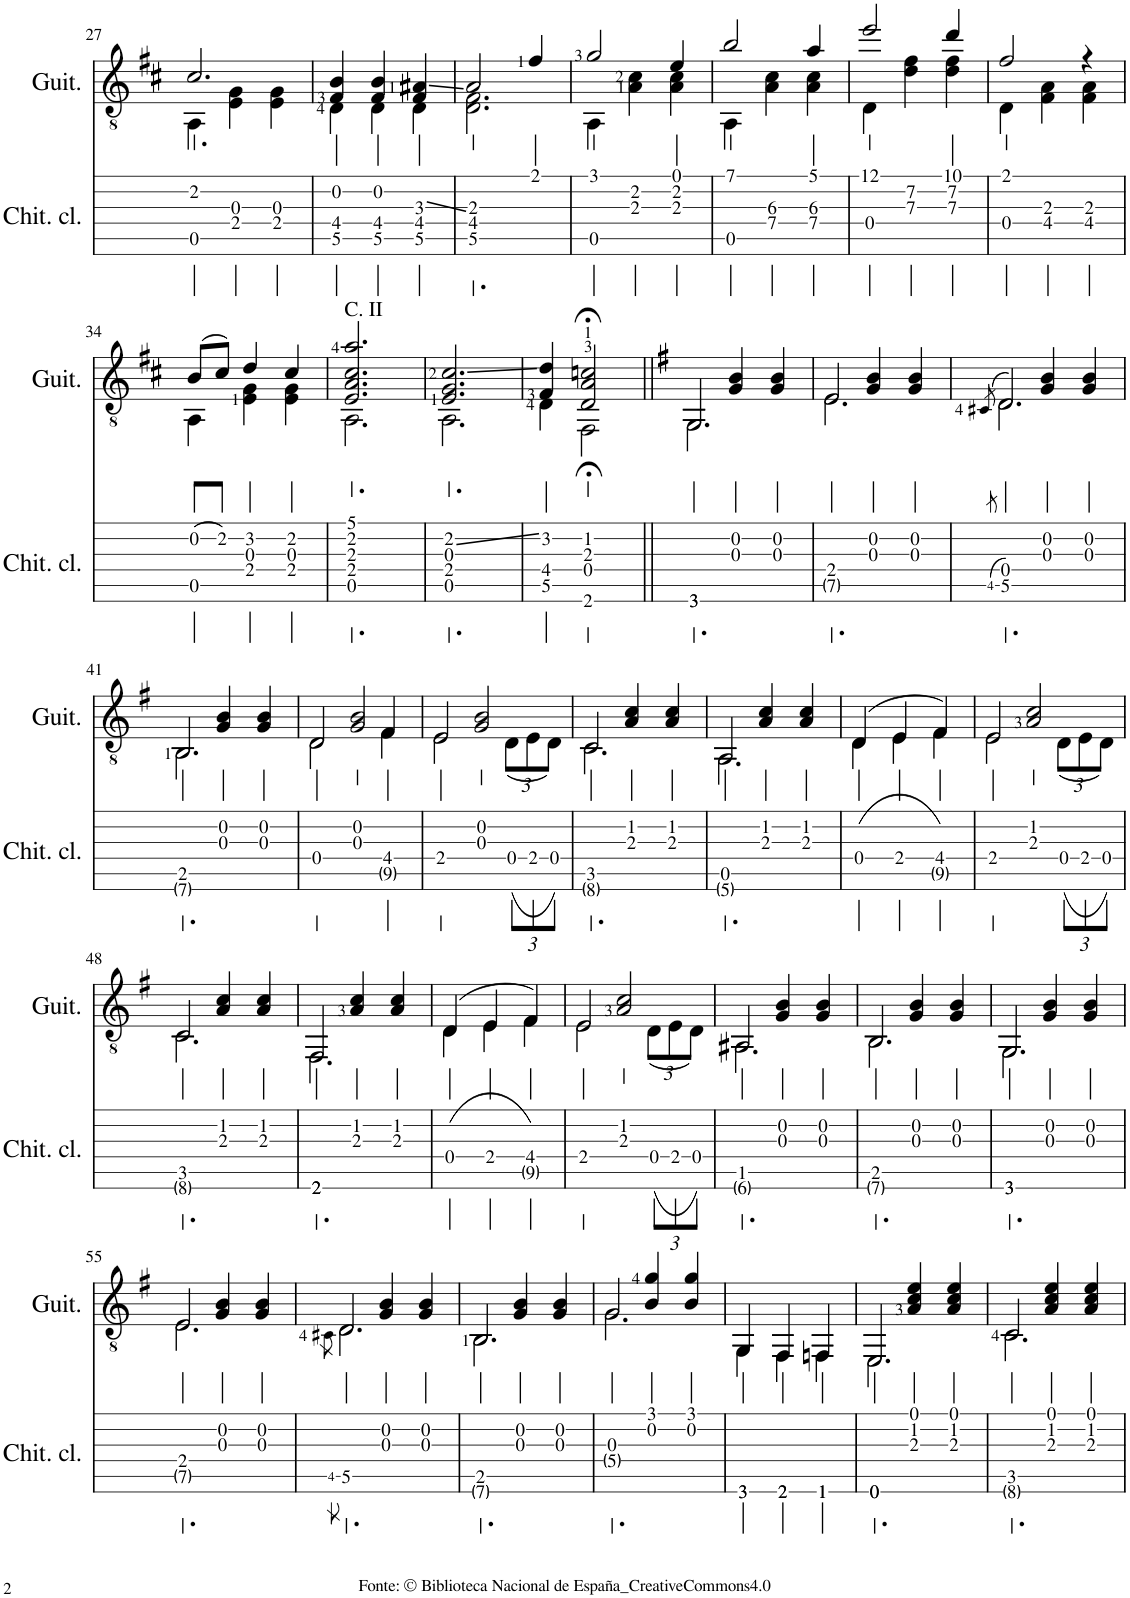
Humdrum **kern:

**kern	**kern
*part2	*part1
*staff2	*staff1
*I"Chitarra classica	*I"Guitar
*I'Chit. cl.	*I'Guit.
!!LO:PB:g=z
*	*clefGv2
*k[f#c#]	*k[f#c#]
*M3/4	*M3/4
=27	=27
*^	*^
2.c#/	4AA\	2.c#/	4AA\
.	4E\ 4G\	.	4E\ 4G\
.	4E\ 4G\	.	4E\ 4G\
=28	=28	=28	=28
4F#/ 4B/	4D\	4F#/ 4B/	4D\
4F#/ 4B/	4D\	4F#/ 4B/	4D\
4F#/ 4A#X/	4D\	4F#/ 4A#X/	4D\
=29	=29	=29	=29
2A/	2.D\ 2.F#\	2A/	2.D\ 2.F#\
4f#/	.	4f#/	.
=30	=30	=30	=30
2g/	4AA\	2g/	4AA\
.	4A\ 4c#\	.	4A\ 4c#\
4e/	4A\ 4c#\	4e/	4A\ 4c#\
=31	=31	=31	=31
2b/	4AA\	2b/	4AA\
.	4A\ 4c#\	.	4A\ 4c#\
4a/	4A\ 4c#\	4a/	4A\ 4c#\
=32	=32	=32	=32
2ee/	4D\	2ee/	4D\
.	4d\ 4f#\	.	4d\ 4f#\
4dd/	4d\ 4f#\	4dd/	4d\ 4f#\
=33	=33	=33	=33
2f#/	4D\	2f#/	4D\
.	4F#\ 4A\	.	4F#\ 4A\
4r	4F#\ 4A\	4r	4F#\ 4A\
!!LO:LB:g=z	!!
=34	=34	=34	=34
(8B/L	4AA\	(8B/L	4AA\
8c#/J)	.	8c#/J)	.
4d/	4E\ 4G\	4d/	4E\ 4G\
4c#/	4E\ 4G\	4c#/	4E\ 4G\
=35	=35	=35	=35
!	!	!LO:TX:a:t=C. II	!
2.E/ 2.A/ 2.c#/ 2.a/	2.AA\	2.E/ 2.A/ 2.c#/ 2.a/	2.AA\
=36	=36	=36	=36
2.E/ 2.G/ 2.c#/	2.AA\	2.E/ 2.G/ 2.c#/	2.AA\
=37	=37	=37	=37
4F#/ 4d/	4D\	4F#/ 4d/	4D\
2D/;< 2A/;< 2cn/;<	2FF#\	2D/;< 2A/;< 2cn/;<	2FF#\
=38||	=38||	=38||	=38||
*k[f#]	*	*k[f#]	*
!LO:N:head=open	!	!LO:N:head=open	!
4GG/	2.GG\	4GG/	2.GG\
4G/ 4B/	.	4G/ 4B/	.
4G/ 4B/	.	4G/ 4B/	.
=39	=39	=39	=39
!LO:N:head=open	!	!LO:N:head=open	!
4E/	2.E\	4E/	2.E\
4G/ 4B/	.	4G/ 4B/	.
4G/ 4B/	.	4G/ 4B/	.
=40	=40	=40	=40
(8qC#X/	.	(8qC#X/	.
!LO:N:head=open	!	!LO:N:head=open	!
4D/)	2.D\	4D/)	2.D\
4G/ 4B/	.	4G/ 4B/	.
4G/ 4B/	.	4G/ 4B/	.
!!LO:LB:g=z	!!
=41	=41	=41	=41
!LO:N:head=open	!	!LO:N:head=open	!
4BB/	2.BB\	4BB/	2.BB\
4G/ 4B/	.	4G/ 4B/	.
4G/ 4B/	.	4G/ 4B/	.
*v	*v	*	*
*	*v	*v
=42	=42
!LO:N:head=open	!LO:N:head=open
*^	*^
*	*^	*	*^
4D/	2D\	2ryy	4D/	2D\	2ryy
2G/ 2B/	.	.	2G/ 2B/	.	.
.	4F#\	4F#/	.	4F#\	4F#/
=43	=43	=43	=43	=43	=43
!LO:N:head=open	!	!	!LO:N:head=open	!	!
*	*v	*v	*	*	*
*	*	*	*v	*v
4E/	2E\	4E/	2E\
2G/ 2B/	.	2G/ 2B/	.
*	*Xbrackettup	*	*Xbrackettup
.	(12D\L	.	(12D\L
.	12E\	.	12E\
.	12D\J)	.	12D\J)
=44	=44	=44	=44
!LO:N:head=open	!	!LO:N:head=open	!
4C/	2.C\	4C/	2.C\
4A/ 4c/	.	4A/ 4c/	.
4A/ 4c/	.	4A/ 4c/	.
=45	=45	=45	=45
!LO:N:head=open	!	!LO:N:head=open	!
4AA/	2.AA\	4AA/	2.AA\
4A/ 4c/	.	4A/ 4c/	.
4A/ 4c/	.	4A/ 4c/	.
=46	=46	=46	=46
(4D/	4D\	(4D/	4D\
4E/	4E\	4E/	4E\
4F#/)	4F#\	4F#/)	4F#\
=47	=47	=47	=47
!LO:N:head=open	!	!LO:N:head=open	!
4E/	2E\	4E/	2E\
2A/ 2c/	.	2A/ 2c/	.
.	(12D\L	.	(12D\L
.	12E\	.	12E\
.	12D\J)	.	12D\J)
!!LO:LB:g=z	!!
=48	=48	=48	=48
!LO:N:head=open	!	!LO:N:head=open	!
4C/	2.C\	4C/	2.C\
4A/ 4c/	.	4A/ 4c/	.
4A/ 4c/	.	4A/ 4c/	.
=49	=49	=49	=49
!LO:N:head=open	!	!LO:N:head=open	!
4FF#/	2.FF#\	4FF#/	2.FF#\
4A/ 4c/	.	4A/ 4c/	.
4A/ 4c/	.	4A/ 4c/	.
=50	=50	=50	=50
(4D/	4D\	(4D/	4D\
4E/	4E\	4E/	4E\
4F#/)	4F#\	4F#/)	4F#\
=51	=51	=51	=51
!LO:N:head=open	!	!LO:N:head=open	!
4E/	2E\	4E/	2E\
2A/ 2c/	.	2A/ 2c/	.
.	(12D\L	.	(12D\L
.	12E\	.	12E\
.	12D\J)	.	12D\J)
=52	=52	=52	=52
!LO:N:head=open	!	!LO:N:head=open	!
4AA#X/	2.AA#\	4AA#X/	2.AA#\
4G/ 4B/	.	4G/ 4B/	.
4G/ 4B/	.	4G/ 4B/	.
=53	=53	=53	=53
!LO:N:head=open	!	!LO:N:head=open	!
4BB/	2.BB\	4BB/	2.BB\
4G/ 4B/	.	4G/ 4B/	.
4G/ 4B/	.	4G/ 4B/	.
=54	=54	=54	=54
!LO:N:head=open	!	!LO:N:head=open	!
4GG/	2.GG\	4GG/	2.GG\
4G/ 4B/	.	4G/ 4B/	.
4G/ 4B/	.	4G/ 4B/	.
!!LO:LB:g=z	!!
=55	=55	=55	=55
!LO:N:head=open	!	!LO:N:head=open	!
4E/	2.E\	4E/	2.E\
4G/ 4B/	.	4G/ 4B/	.
4G/ 4B/	.	4G/ 4B/	.
=56	=56	=56	=56
.	8qC#X\	.	8qC#X\
!LO:N:head=open	!	!LO:N:head=open	!
4D/	2.D\	4D/	2.D\
4G/ 4B/	.	4G/ 4B/	.
4G/ 4B/	.	4G/ 4B/	.
=57	=57	=57	=57
!LO:N:head=open	!	!LO:N:head=open	!
4BB/	2.BB\	4BB/	2.BB\
4G/ 4B/	.	4G/ 4B/	.
4G/ 4B/	.	4G/ 4B/	.
=58	=58	=58	=58
!LO:N:head=open	!	!LO:N:head=open	!
4G/	2.G\	4G/	2.G\
4B/ 4g/	.	4B/ 4g/	.
4B/ 4g/	.	4B/ 4g/	.
=59	=59	=59	=59
4GG/	4GG\	4GG/	4GG\
4FF#/	4FF#\	4FF#/	4FF#\
4FFn/	4FF\	4FFn/	4FF\
=60	=60	=60	=60
!LO:N:head=open	!	!LO:N:head=open	!
4EE/	2.EE\	4EE/	2.EE\
4A/ 4c/ 4e/	.	4A/ 4c/ 4e/	.
4A/ 4c/ 4e/	.	4A/ 4c/ 4e/	.
=61	=61	=61	=61
!LO:N:head=open	!	!LO:N:head=open	!
4C/	2.C\	4C/	2.C\
4A/ 4c/ 4e/	.	4A/ 4c/ 4e/	.
4A/ 4c/ 4e/	.	4A/ 4c/ 4e/	.
*v	*v	*	*
*	*v	*v
=	=
*-	*-
